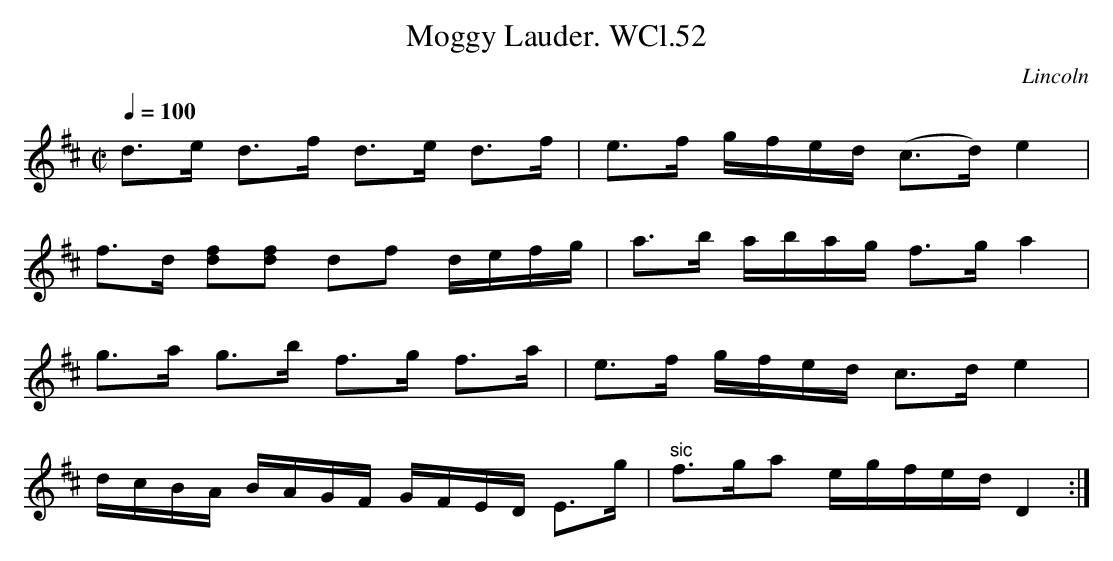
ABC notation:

X:1
T:Moggy Lauder. WCl.52
L:1/8
M:C|
O:Lincoln
Q:1/4=100
K:D
d>e d>f d>e d>f|e>f g/2f/2e/2d/2 (c>d) e2|!
f>d [df][df] df d/2e/2f/2g/2|a>b a/2b/2a/2g/2 f>g a2|!
g>a g>b f>g f>a|e>f g/2f/2e/2d/2 c>d e2|!
d/c/B/A/ B/A/G/F/ G/F/E/D/ E>g|"sic"f>ga e/g/f/e/d/2 D2:|
